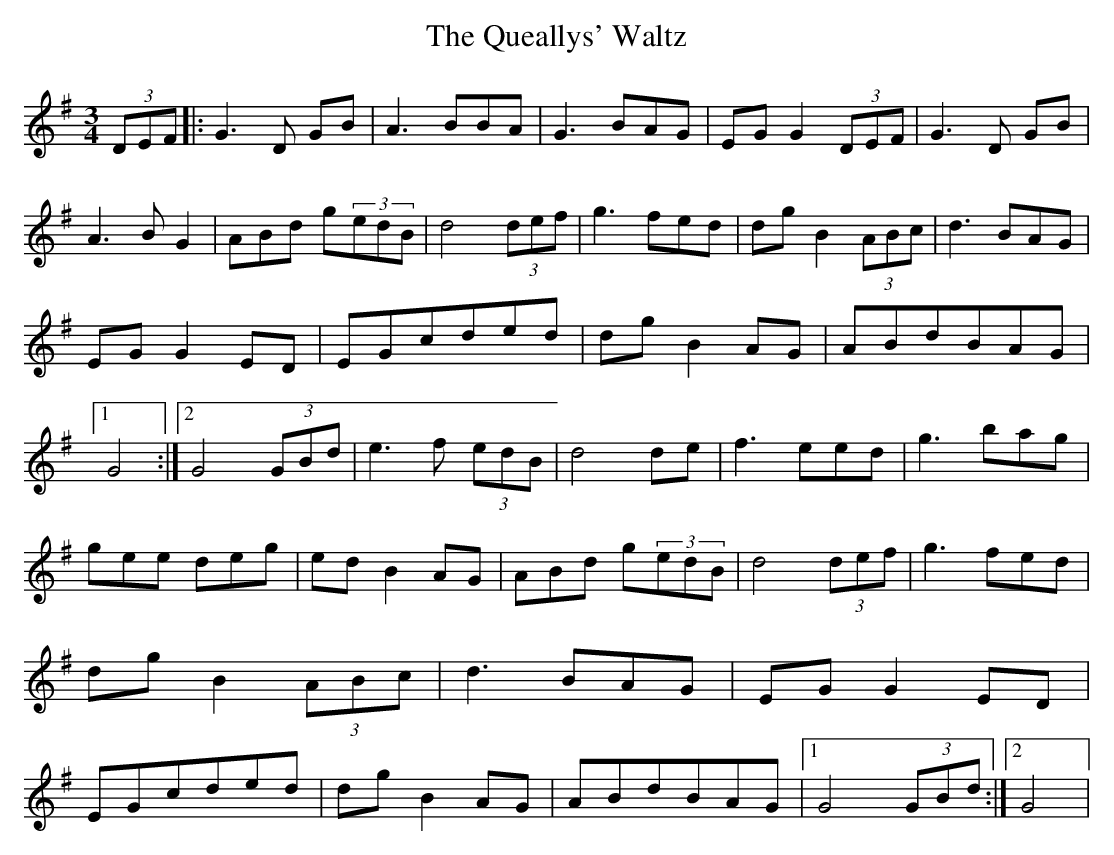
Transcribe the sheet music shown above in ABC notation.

X:1
T: The Queallys' Waltz
M:3/4
K: G major
L:1/8
(3DEF|: G3D GB|A3 BBA|G3BAG|EGG2(3DEF|G3D GB| A3B G2|ABd g(3edB| d4 (3def|g3fed|dgB2(3ABc |d3BAG|EGG2ED |EGcded|dgB2AG|ABdBAG|1 G4:|2 G4 (3GBd|e3f (3edB |d4 de|f3 eed|g3 bag|gee deg|ed B2AG|ABd g(3edB|d4 (3def| g3fed|dgB2 (3ABc |d3BAG|EGG2ED |EGcded|dgB2AG|ABdBAG|1 G4 (3GBd:|2 G4|
